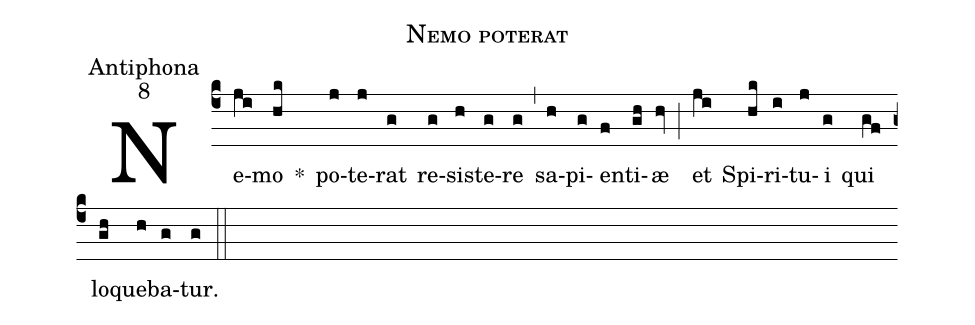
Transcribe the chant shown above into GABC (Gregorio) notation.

name:Nemo poterat;
office-part:Antiphona;
mode:8;
%%
(c4)Ne(ji)mo(hk) *() po(j)te(j)rat(g) re(g)sis(h)te(g)re(g) (,)  sa(h)pi(g)en(f)ti(gh)æ(hv) (;) et(ji) Spi(hk)ri(i)tu(j)i(g) qui(gf) lo(gh)que(h)ba(g)tur.(g) (::)
